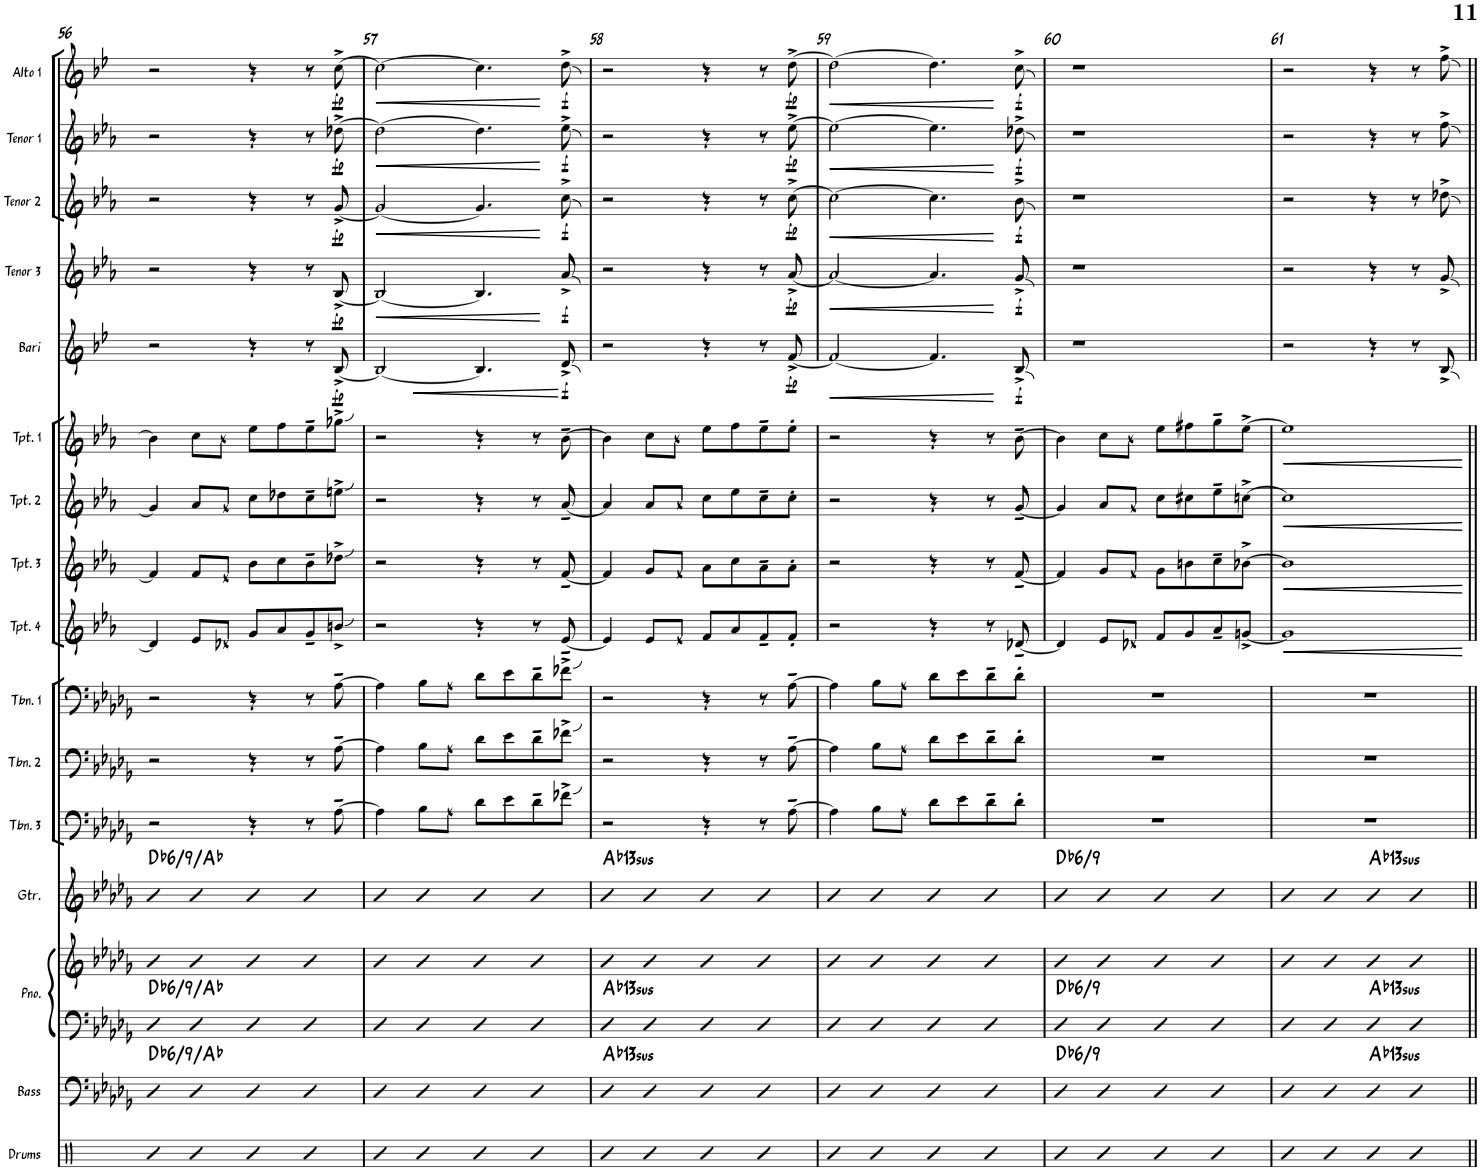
**kern	**kern	**harte	**kern	**kern	**harte	**kern	**harte	**kern	**kern	**kern	**kern	**dynam	**kern	**dynam	**kern	**dynam	**kern	**dynam	**kern	**dynam	**kern	**dynam	**kern	**dynam	**kern	**dynam	**kern	**dynam
*part16	*part15	*part15	*part14	*part14	*part14	*part13	*part13	*part12	*part11	*part10	*part9	*part9	*part8	*part8	*part7	*part7	*part6	*part6	*part5	*part5	*part4	*part4	*part3	*part3	*part2	*part2	*part1	*part1
*staff17	*staff16	*	*staff15	*staff14	*	*staff13	*	*staff12	*staff11	*staff10	*staff9	*staff9	*staff8	*staff8	*staff7	*staff7	*staff6	*staff6	*staff5	*staff5	*staff4	*staff4	*staff3	*staff3	*staff2	*staff2	*staff1	*staff1
*I"Drums	*I"Acoustic Bass	*	*I"Piano	*	*	*I"Guitar	*	*I"Trombone 3	*I"Trombone 2	*I"Trombone 1	*I"Trumpet 4	*	*I"Trumpet 3	*	*I"Trumpet 2	*	*I"Trumpet 1	*	*I"Bari Sax	*	*I"Tenor Sax 3	*	*I"Tenor Sax 2	*	*I"Tenor Sax 1	*	*I"Alto Sax 1	*
*I'Drums	*I'Bass	*	*I'Pno.	*	*	*I'Gtr.	*	*I'Tbn. 3	*I'Tbn. 2	*I'Tbn. 1	*I'Tpt. 4	*	*I'Tpt. 3	*	*I'Tpt. 2	*	*I'Tpt. 1	*	*I'Bari	*	*I'Tenor 3	*	*I'Tenor 2	*	*I'Tenor 1	*	*I'Alto 1	*
!!LO:PB:g=z
*clefX	*clefF4	*	*clefF4	*clefG2	*	*clefG2	*	*clefF4	*clefF4	*clefF4	*clefG2	*	*clefG2	*	*clefG2	*	*clefG2	*	*clefG2	*	*clefG2	*	*clefG2	*	*clefG2	*	*clefG2	*
*	*Trd7c12	*	*	*	*	*	*	*	*	*	*Trd1c2	*	*Trd1c2	*	*Trd1c2	*	*Trd1c2	*	*Trd12c21	*	*Trd8c14	*	*Trd8c14	*	*Trd8c14	*	*Trd5c9	*
*k[]	*k[b-e-a-d-g-]	*	*k[b-e-a-d-g-]	*k[b-e-a-d-g-]	*	*k[b-e-a-d-g-]	*	*k[b-e-a-d-g-]	*k[b-e-a-d-g-]	*k[b-e-a-d-g-]	*k[b-e-a-]	*	*k[b-e-a-]	*	*k[b-e-a-]	*	*k[b-e-a-]	*	*k[b-e-]	*	*k[b-e-a-]	*	*k[b-e-a-]	*	*k[b-e-a-]	*	*k[b-e-]	*
*M4/4	*M4/4	*	*M4/4	*M4/4	*	*M4/4	*	*M4/4	*M4/4	*M4/4	*M4/4	*	*M4/4	*	*M4/4	*	*M4/4	*	*M4/4	*	*M4/4	*	*M4/4	*	*M4/4	*	*M4/4	*
=56	=56	=56	=56	=56	=56	=56	=56	=56	=56	=56	=56	=56	=56	=56	=56	=56	=56	=56	=56	=56	=56	=56	=56	=56	=56	=56	=56	=56
!	!	!LO:H:kt=/6	!	!	!LO:H:kt=/6	!	!LO:H:kt=/6	!	!	!	!	!	!	!	!	!	!	!	!	!	!	!	!	!	!	!	!	!
4R	4D-	Db:maj6(9)/5	4D-	4b-	Db:maj6(9)/5	4B-	Db:maj6(9)/5	2r	2r	2r	4d-/]	.	4f/]	.	4g/]	.	4b-\]	.	2r	.	2r	.	2r	.	2r	.	2r	.
4R	4D-	.	4D-	4b-	.	4B-	.	.	.	.	8e-/L	.	8f/L	.	8a-/L	.	8cc\L	.	.	.	.	.	.	.	.	.	.	.
.	.	.	.	.	.	.	.	.	.	.	8d-X/J	.	8e-/J	.	8g/J	.	8b-\J	.	.	.	.	.	.	.	.	.	.	.
4R	4D-	.	4D-	4b-	.	4B-	.	4r	4r	4r	8g/L	.	8b-\L	.	8cc\L	.	8ee-\L	.	4r	.	4r	.	4r	.	4r	.	4r	.
.	.	.	.	.	.	.	.	.	.	.	8a-/	.	8cc\	.	8dd-X\	.	8ff\	.	.	.	.	.	.	.	.	.	.	.
4R	4D-	.	4D-	4b-	.	4B-	.	8r	8r	8r	8g~/	.	8b-~\	.	8cc~\	.	8ee-~\	.	8r	.	8r	.	8r	.	8r	.	8r	.
!	!	!	!	!	!	!	!	!	!	!	!	!	!	!	!	!	!	!	!	!LO:DY:b	!	!LO:DY:b	!	!LO:DY:b	!	!LO:DY:b	!	!LO:DY:b
.	.	.	.	.	.	.	.	[8A-~\	[8A-~\	[8A-~\	8bn^/J	.	8dd-X^\J	.	8een^\J	.	8gg-X^\J	.	[8B-^/	fp	[8B-^/	fp	[8g^/	fp	[8dd-X^\	fp	[8cc^\	fp
=57	=57	=57	=57	=57	=57	=57	=57	=57	=57	=57	=57	=57	=57	=57	=57	=57	=57	=57	=57	=57	=57	=57	=57	=57	=57	=57	=57	=57
!	!	!	!	!	!	!	!	!	!	!	!	!	!	!	!	!	!	!	!	!LO:HP:b	!	!LO:HP:b	!	!LO:HP:b	!	!LO:HP:b	!	!LO:HP:b
4R	4D-	.	4D-	4b-	.	4B-	.	4A-\]	4A-\]	4A-\]	2r	.	2r	.	2r	.	2r	.	2B-/_	<	2B-/_	<	2g/_	<	2dd-\_	<	2cc\_	<
4R	4D-	.	4D-	4b-	.	4B-	.	8B-\L	8B-\L	8B-\L	.	.	.	.	.	.	.	.	.	.	.	.	.	.	.	.	.	.
.	.	.	.	.	.	.	.	8A-\J	8A-\J	8A-\J	.	.	.	.	.	.	.	.	.	.	.	.	.	.	.	.	.	.
4R	4D-	.	4D-	4b-	.	4B-	.	8d-\L	8d-\L	8d-\L	4r	.	4r	.	4r	.	4r	.	4.B-/]	.	4.B-/]	.	4.g/]	.	4.dd-\]	.	4.cc\]	.
.	.	.	.	.	.	.	.	8e-\	8e-\	8e-\	.	.	.	.	.	.	.	.	.	.	.	.	.	.	.	.	.	.
4R	4D-	.	4D-	4b-	.	4B-	.	8d-~\	8d-~\	8d-~\	8r	.	8r	.	8r	.	8r	.	.	.	.	.	.	.	.	.	.	.
!	!	!	!	!	!	!	!	!	!	!	!	!	!	!	!	!	!	!	!	!LO:DY:n=1:b	!	!LO:DY:n=1:b	!	!LO:DY:n=1:b	!	!LO:DY:n=1:b	!	!LO:DY:n=1:b
.	.	.	.	.	.	.	.	8f-X^\J	8f-X^\J	8f-X^\J	[8e-~/	.	[8f~/	.	[8a-~/	.	[8b-~\	.	8d^/	[ f	8a-^/	[ f	8cc^\	[ f	8ee-^\	[ f	8dd^\	[ f
=58	=58	=58	=58	=58	=58	=58	=58	=58	=58	=58	=58	=58	=58	=58	=58	=58	=58	=58	=58	=58	=58	=58	=58	=58	=58	=58	=58	=58
!	!	!LO:H:kt=13sus	!	!	!LO:H:kt=13sus	!	!LO:H:kt=13sus	!	!	!	!	!	!	!	!	!	!	!	!	!	!	!	!	!	!	!	!	!
4R	4D-	Ab:sus4(7,9,11,13)	4D-	4b-	Ab:sus4(7,9,11,13)	4B-	Ab:sus4(7,9,11,13)	2r	2r	2r	4e-/]	.	4f/]	.	4a-/]	.	4b-\]	.	2r	.	2r	.	2r	.	2r	.	2r	.
4R	4D-	.	4D-	4b-	.	4B-	.	.	.	.	8e-/L	.	8g/L	.	8a-/L	.	8cc\L	.	.	.	.	.	.	.	.	.	.	.
.	.	.	.	.	.	.	.	.	.	.	8e-/J	.	8f/J	.	8a-/J	.	8b-\J	.	.	.	.	.	.	.	.	.	.	.
4R	4D-	.	4D-	4b-	.	4B-	.	4r	4r	4r	8f/L	.	8a-\L	.	8cc\L	.	8ee-\L	.	4r	.	4r	.	4r	.	4r	.	4r	.
.	.	.	.	.	.	.	.	.	.	.	8a-/	.	8cc\	.	8ee-\	.	8ff\	.	.	.	.	.	.	.	.	.	.	.
4R	4D-	.	4D-	4b-	.	4B-	.	8r	8r	8r	8f~/	.	8a-~\	.	8cc~\	.	8ee-~\	.	8r	.	8r	.	8r	.	8r	.	8r	.
!	!	!	!	!	!	!	!	!	!	!	!	!	!	!	!	!	!	!	!	!LO:DY:b	!	!LO:DY:b	!	!LO:DY:b	!	!LO:DY:b	!	!LO:DY:b
.	.	.	.	.	.	.	.	[8A-~\	[8A-~\	[8A-~\	8f'/J	.	8a-'\J	.	8cc'\J	.	8ee-'\J	.	[8f^/	fp	[8a-^/	fp	[8cc^\	fp	[8ee-^\	fp	[8dd^\	fp
=59	=59	=59	=59	=59	=59	=59	=59	=59	=59	=59	=59	=59	=59	=59	=59	=59	=59	=59	=59	=59	=59	=59	=59	=59	=59	=59	=59	=59
!	!	!	!	!	!	!	!	!	!	!	!	!	!	!	!	!	!	!	!	!LO:HP:b	!	!LO:HP:b	!	!LO:HP:b	!	!LO:HP:b	!	!LO:HP:b
4R	4D-	.	4D-	4b-	.	4B-	.	4A-\]	4A-\]	4A-\]	2r	.	2r	.	2r	.	2r	.	2f/_	<	2a-/_	<	2cc\_	<	2ee-\_	<	2dd\_	<
4R	4D-	.	4D-	4b-	.	4B-	.	8B-\L	8B-\L	8B-\L	.	.	.	.	.	.	.	.	.	.	.	.	.	.	.	.	.	.
.	.	.	.	.	.	.	.	8A-\J	8A-\J	8A-\J	.	.	.	.	.	.	.	.	.	.	.	.	.	.	.	.	.	.
4R	4D-	.	4D-	4b-	.	4B-	.	8d-\L	8d-\L	8d-\L	4r	.	4r	.	4r	.	4r	.	4.f/]	.	4.a-/]	.	4.cc\]	.	4.ee-\]	.	4.dd\]	.
.	.	.	.	.	.	.	.	8e-\	8e-\	8e-\	.	.	.	.	.	.	.	.	.	.	.	.	.	.	.	.	.	.
4R	4D-	.	4D-	4b-	.	4B-	.	8d-~\	8d-~\	8d-~\	8r	.	8r	.	8r	.	8r	.	.	.	.	.	.	.	.	.	.	.
!	!	!	!	!	!	!	!	!	!	!	!	!	!	!	!	!	!	!	!	!LO:DY:n=1:b	!	!LO:DY:n=1:b	!	!LO:DY:n=1:b	!	!LO:DY:n=1:b	!	!LO:DY:n=1:b
.	.	.	.	.	.	.	.	8d-'\J	8d-'\J	8d-'\J	[8d-X~/	.	[8f~/	.	[8g~/	.	[8b-~\	.	8B-^/	[ f	8g^/	[ f	8b-^\	[ f	8dd-X^\	[ f	8cc^\	[ f
=60	=60	=60	=60	=60	=60	=60	=60	=60	=60	=60	=60	=60	=60	=60	=60	=60	=60	=60	=60	=60	=60	=60	=60	=60	=60	=60	=60	=60
!	!	!LO:H:kt=/6	!	!	!LO:H:kt=/6	!	!LO:H:kt=/6	!	!	!	!	!	!	!	!	!	!	!	!	!	!	!	!	!	!	!	!	!
4R	4D-	Db:maj6(9)	4D-	4b-	Db:maj6(9)	4B-	Db:maj6(9)	1r	1r	1r	4d-/]	.	4f/]	.	4g/]	.	4b-\]	.	1r	.	1r	.	1r	.	1r	.	1r	.
4R	4D-	.	4D-	4b-	.	4B-	.	.	.	.	8e-/L	.	8g/L	.	8a-/L	.	8cc\L	.	.	.	.	.	.	.	.	.	.	.
.	.	.	.	.	.	.	.	.	.	.	8d-X/J	.	8f/J	.	8g/J	.	8b-\J	.	.	.	.	.	.	.	.	.	.	.
4R	4D-	.	4D-	4b-	.	4B-	.	.	.	.	8f/L	.	8g\L	.	8cc\L	.	8ee-\L	.	.	.	.	.	.	.	.	.	.	.
.	.	.	.	.	.	.	.	.	.	.	8g/	.	8bn\	.	8cc#X\	.	8ff#X\	.	.	.	.	.	.	.	.	.	.	.
4R	4D-	.	4D-	4b-	.	4B-	.	.	.	.	8a-~/	.	8cc~\	.	8ee-~\	.	8gg~\	.	.	.	.	.	.	.	.	.	.	.
.	.	.	.	.	.	.	.	.	.	.	[8gn^/J	.	[8b-X^\J	.	[8ccn^\J	.	[8ee-^\J	.	.	.	.	.	.	.	.	.	.	.
=61	=61	=61	=61	=61	=61	=61	=61	=61	=61	=61	=61	=61	=61	=61	=61	=61	=61	=61	=61	=61	=61	=61	=61	=61	=61	=61	=61	=61
!	!	!	!	!	!	!	!	!	!	!	!	!LO:HP:b	!	!LO:HP:b	!	!LO:HP:b	!	!LO:HP:b	!	!	!	!	!	!	!	!	!	!
4R	4D-	.	4D-	4b-	.	4B-	.	1r	1r	1r	1g]	<	1b-]	<	1cc]	<	1ee-]	<	2r	.	2r	.	2r	.	2r	.	2r	.
4R	4D-	.	4D-	4b-	.	4B-	.	.	.	.	.	.	.	.	.	.	.	.	.	.	.	.	.	.	.	.	.	.
!	!	!LO:H:kt=13sus	!	!	!LO:H:kt=13sus	!	!LO:H:kt=13sus	!	!	!	!	!	!	!	!	!	!	!	!	!	!	!	!	!	!	!	!	!
4R	4D-	Ab:sus4(7,9,11,13)	4D-	4b-	Ab:sus4(7,9,11,13)	4B-	Ab:sus4(7,9,11,13)	.	.	.	.	.	.	.	.	.	.	.	4r	.	4r	.	4r	.	4r	.	4r	.
4R	4D-	.	4D-	4b-	.	4B-	.	.	.	.	.	.	.	.	.	.	.	.	8r	.	8r	.	8r	.	8r	.	8r	.
.	.	.	.	.	.	.	.	.	.	.	.	.	.	.	.	.	.	.	8B-^/	.	8g^/	.	8dd-X^\	.	8ff^\	.	8ff^\	.
.	.	.	.	.	.	.	.	.	.	.	.	[	.	[	.	[	.	[	.	.	.	.	.	.	.	.	.	.
=||	=||	=||	=||	=||	=||	=||	=||	=||	=||	=||	=||	=||	=||	=||	=||	=||	=||	=||	=||	=||	=||	=||	=||	=||	=||	=||	=||	=||
*-	*-	*-	*-	*-	*-	*-	*-	*-	*-	*-	*-	*-	*-	*-	*-	*-	*-	*-	*-	*-	*-	*-	*-	*-	*-	*-	*-	*-
